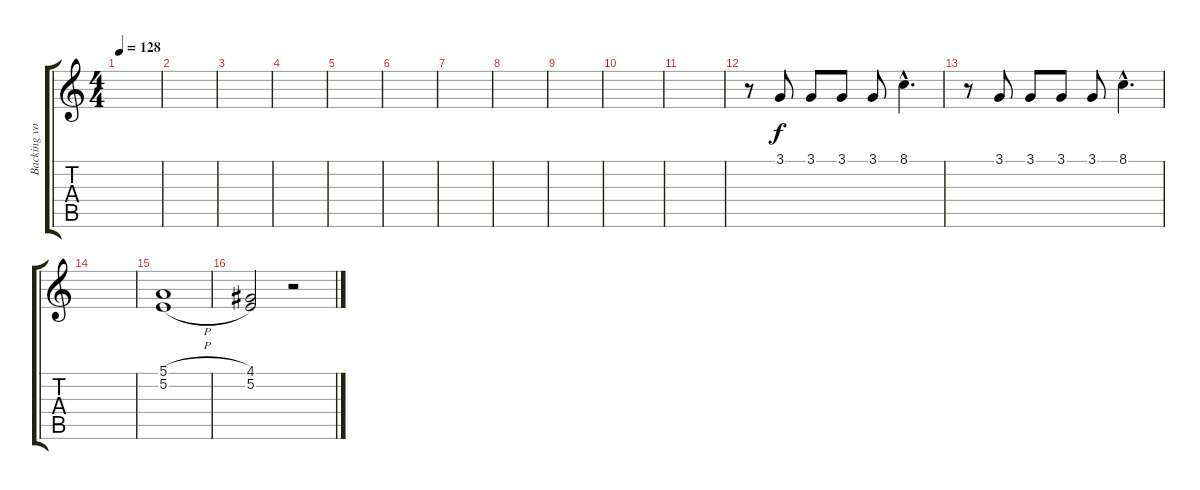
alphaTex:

\track ("Backing vocals" "Backing vo") {instrument choiraahs}
\staff {score tabs}
\tuning (E4 B3 G3 D3 A2 E2) {hide}
\ts (4 4)
\tempo 128
\clef g2
\ks c
|
|
|
|
|
|
|
|
|
|
|
r.8 3.1.8 3.1.8 3.1.8 3.1.8 8.1{hac}.4{d} |
r.8 3.1.8 3.1.8 3.1.8 3.1.8 8.1{hac}.4{d} |
|
(5.1{h} 5.2{h}).1{volume 12 instrument choiraahs} |
(4.1 5.2).2 r.2
